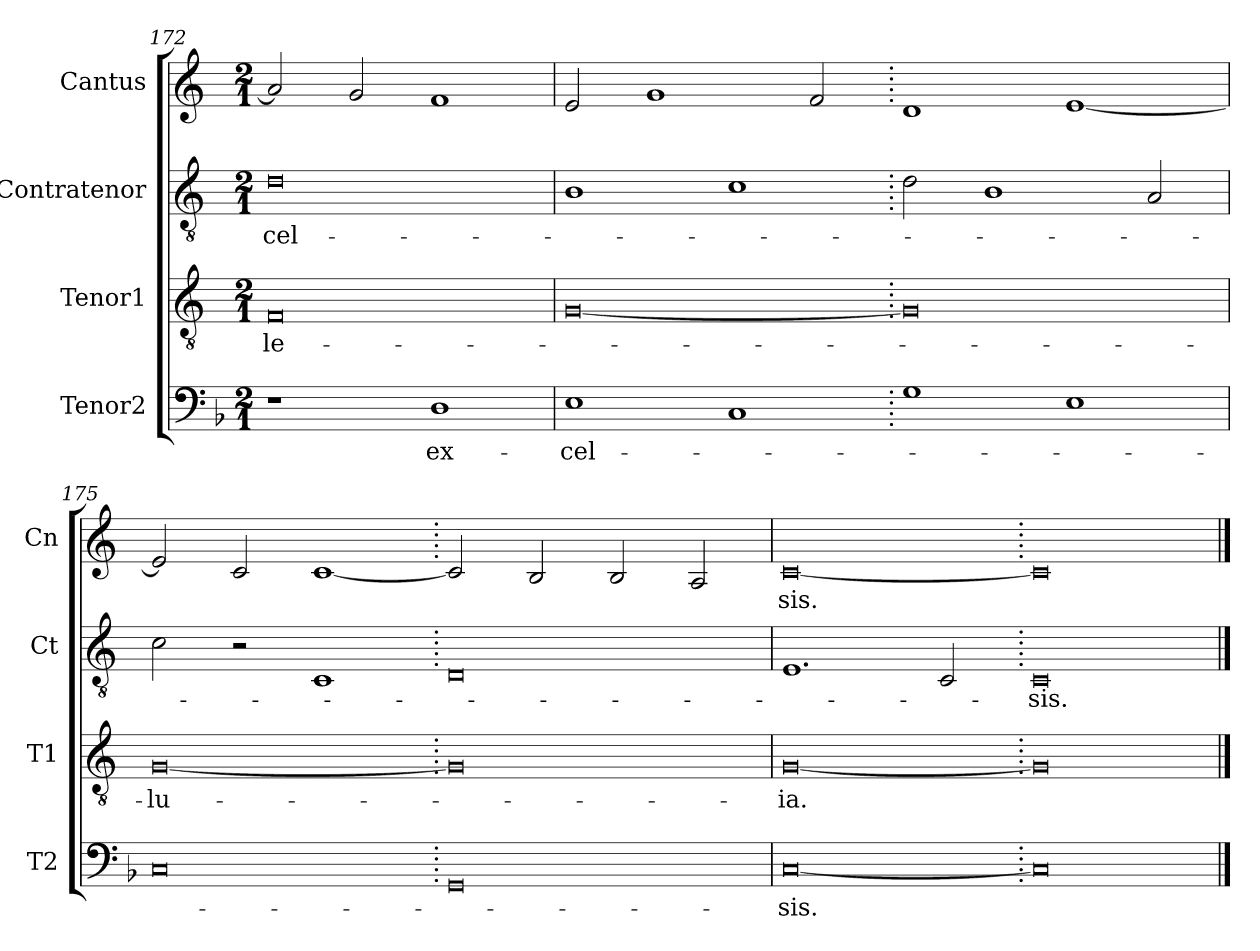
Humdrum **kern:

**kern	**text	**kern	**text	**kern	**text	**kern	**text
*part4	*part4	*part3	*part3	*part2	*part2	*part1	*part1
*staff4	*staff4	*staff3	*staff3	*staff2	*staff2	*staff1	*staff1
*I"Tenor2	*	*I"Tenor1	*	*I"Contratenor	*	*I"Cantus	*
*I'T2	*	*I'T1	*	*I'Ct	*	*I'Cn	*
*clefF4	*	*clefGv2	*	*clefGv2	*	*clefG2	*
*k[b-]	*	*k[]	*	*k[]	*	*k[]	*
*M2/1	*	*M2/1	*	*M2/1	*	*M2/1	*
=172	=172	=172	=172	=172	=172	=172	=172
1r	.	0F	-le-	0d	-cel-	2a/]	.
.	.	.	.	.	.	2g/	.
1D	ex-	.	.	.	.	1f	.
=173	=173	=173	=173	=173	=173	=173	=173
1E	-cel-	[0G	.	1B	.	2e/	.
.	.	.	.	.	.	1g	.
1C	.	.	.	1c	.	.	.
.	.	.	.	.	.	2f/	.
=174.	=174.	=174.	=174.	=174.	=174.	=174.	=174.
1G	.	0G]	.	2d\	.	1d	.
.	.	.	.	1B	.	.	.
1E	.	.	.	.	.	[1e	.
.	.	.	.	2A/	.	.	.
=175	=175	=175	=175	=175	=175	=175	=175
0C	.	[0G	-lu-	2c\	.	2e/]	.
.	.	.	.	2r	.	2c/	.
.	.	.	.	1C	.	[1c	.
=176.	=176.	=176.	=176.	=176.	=176.	=176.	=176.
0GG	.	0G]	.	0D	.	2c/]	.
.	.	.	.	.	.	2B/	.
.	.	.	.	.	.	2B/	.
.	.	.	.	.	.	2A/	.
=177	=177	=177	=177	=177	=177	=177	=177
[0C	-sis.	[0G	-ia.	1.E	.	[0c	-sis.
.	.	.	.	2C/	.	.	.
=178.	=178.	=178.	=178.	=178.	=178.	=178.	=178.
0C]	.	0G]	.	0C	-sis.	0c]	.
==	==	==	==	==	==	==	==
*-	*-	*-	*-	*-	*-	*-	*-
